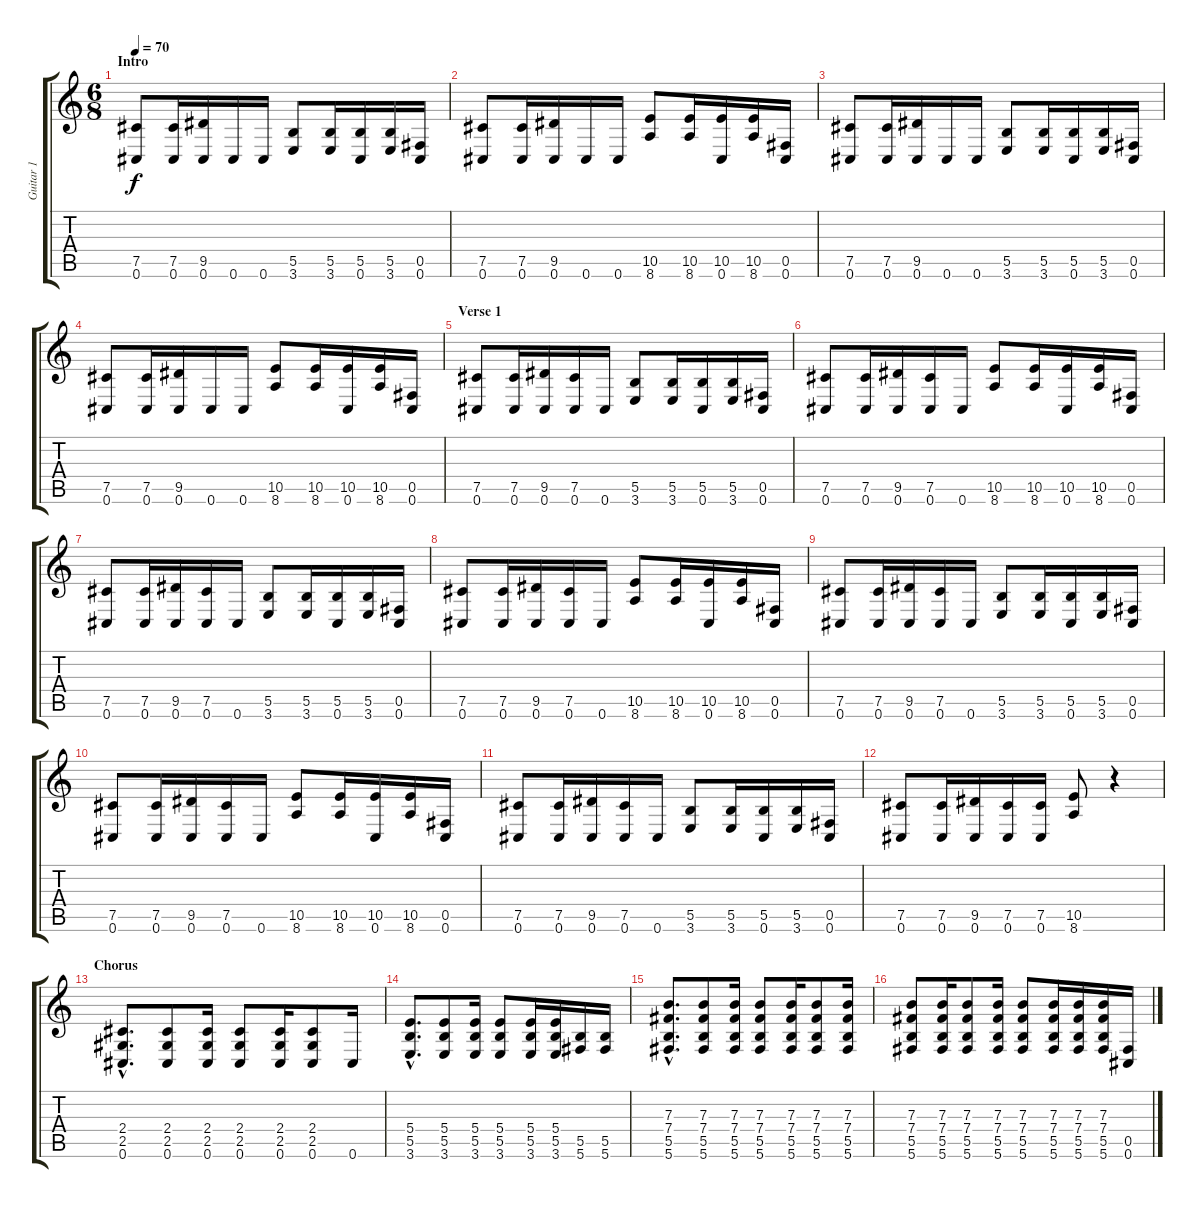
\track ("Guitar 1" "Guitar 1") {instrument distortionguitar}
\staff {score tabs}
\tuning (Db4 Ab3 E3 B2 Gb2 Db2) {hide}
\ts (6 8)
\section ("" "Intro")
\tempo 70
\clef g2
\ks c
(7.5 0.6).8{dy f instrument electricguitarjazz} (7.5 0.6).16 (9.5 0.6).16 0.6.16 0.6.16 (5.5 3.6).8 (5.5 3.6).16 (5.5 0.6).16 (5.5 3.6).16 (0.5 0.6).16 |
(7.5 0.6).8 (7.5 0.6).16 (9.5 0.6).16 0.6.16 0.6.16 (10.5 8.6).8 (10.5 8.6).16 (10.5 0.6).16 (10.5 8.6).16 (0.5 0.6).16 |
(7.5 0.6).8 (7.5 0.6).16 (9.5 0.6).16 0.6.16 0.6.16 (5.5 3.6).8 (5.5 3.6).16 (5.5 0.6).16 (5.5 3.6).16 (0.5 0.6).16 |
(7.5 0.6).8 (7.5 0.6).16 (9.5 0.6).16 0.6.16 0.6.16 (10.5 8.6).8 (10.5 8.6).16 (10.5 0.6).16 (10.5 8.6).16 (0.5 0.6).16 |
\section ("" "Verse 1")
(7.5 0.6).8{instrument distortionguitar} (7.5 0.6).16 (9.5 0.6).16 (7.5 0.6).16 0.6.16 (5.5 3.6).8 (5.5 3.6).16 (5.5 0.6).16 (5.5 3.6).16 (0.5 0.6).16 |
(7.5 0.6).8 (7.5 0.6).16 (9.5 0.6).16 (7.5 0.6).16 0.6.16 (10.5 8.6).8 (10.5 8.6).16 (10.5 0.6).16 (10.5 8.6).16 (0.5 0.6).16 |
(7.5 0.6).8 (7.5 0.6).16 (9.5 0.6).16 (7.5 0.6).16 0.6.16 (5.5 3.6).8 (5.5 3.6).16 (5.5 0.6).16 (5.5 3.6).16 (0.5 0.6).16 |
(7.5 0.6).8 (7.5 0.6).16 (9.5 0.6).16 (7.5 0.6).16 0.6.16 (10.5 8.6).8 (10.5 8.6).16 (10.5 0.6).16 (10.5 8.6).16 (0.5 0.6).16 |
(7.5 0.6).8 (7.5 0.6).16 (9.5 0.6).16 (7.5 0.6).16 0.6.16 (5.5 3.6).8 (5.5 3.6).16 (5.5 0.6).16 (5.5 3.6).16 (0.5 0.6).16 |
(7.5 0.6).8 (7.5 0.6).16 (9.5 0.6).16 (7.5 0.6).16 0.6.16 (10.5 8.6).8 (10.5 8.6).16 (10.5 0.6).16 (10.5 8.6).16 (0.5 0.6).16 |
(7.5 0.6).8 (7.5 0.6).16 (9.5 0.6).16 (7.5 0.6).16 0.6.16 (5.5 3.6).8 (5.5 3.6).16 (5.5 0.6).16 (5.5 3.6).16 (0.5 0.6).16 |
(7.5 0.6).8 (7.5 0.6).16 (9.5 0.6).16 (7.5 0.6).16 (7.5 0.6).16 (10.5 8.6).8 r.4 |
\section ("" "Chorus")
(2.4{hac} 2.5{hac} 0.6{hac}).8{d} (2.4 2.5 0.6).8 (2.4 2.5 0.6).16 (2.4 2.5 0.6).8 (2.4 2.5 0.6).16 (2.4 2.5 0.6).8 0.6.16 |
(5.4{hac} 5.5{hac} 3.6{hac}).8{d} (5.4 5.5 3.6).8 (5.4 5.5 3.6).16 (5.4 5.5 3.6).8 (5.4 5.5 3.6).16 (5.4 5.5 3.6).16 (5.5 5.6).16 (5.5 5.6).16 |
(7.3{hac} 7.4{hac} 5.5{hac} 5.6{hac}).8{d} (7.3 7.4 5.5 5.6).8 (7.3 7.4 5.5 5.6).16 (7.3 7.4 5.5 5.6).8 (7.3 7.4 5.5 5.6).16 (7.3 7.4 5.5 5.6).8 (7.3 7.4 5.5 5.6).16 |
(7.3 7.4 5.5 5.6).8 (7.3 7.4 5.5 5.6).16 (7.3 7.4 5.5 5.6).8 (7.3 7.4 5.5 5.6).16 (7.3 7.4 5.5 5.6).8 (7.3 7.4 5.5 5.6).16 (7.3 7.4 5.5 5.6).16 (7.3 7.4 5.5 5.6).16 (0.5 0.6).16
